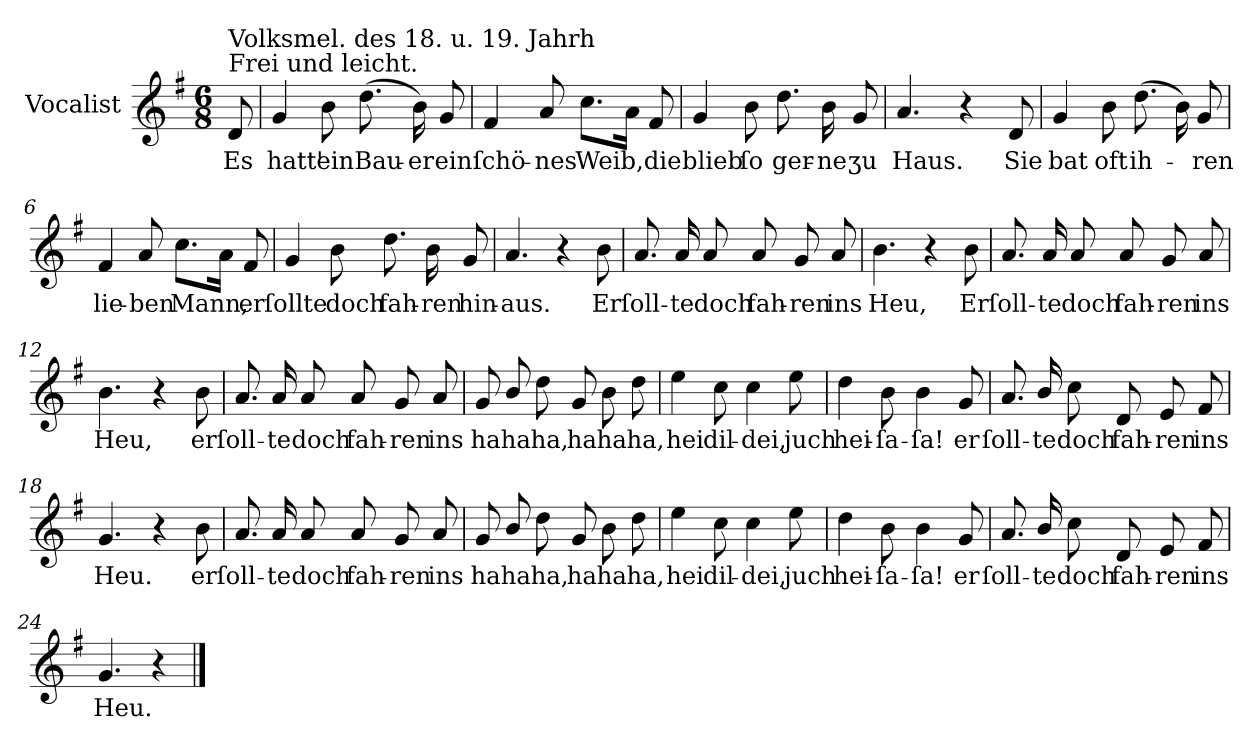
**kern	**text
*part1	*part1
*staff1	*staff1
*I"Vocalist	*
*k[f#]	*
*G:	*
*M6/8	*
=	=
!LO:TX:a:t=Frei und leicht.	!
!LO:TX:a:t=Volksmel. des 18. u. 19. Jahrh	!
8d	Es
=1	=1
4g	hatt'
8b	ein
(8.dd	Bau-
16b)	-er
8g	ein
=2	=2
4f#	ſchö-
8a	-nes
8.ccL	Weib,
16aJk	.
8f#	die
=3	=3
4g	blieb
8b	ſo
8.dd	ger-
16b	-ne
8g	ʒu
=4	=4
4.a	Haus.
4r	.
8d	Sie
=5	=5
4g	bat
8b	oft
(8.dd	ih-
16b)	.
8g	-ren
=6	=6
4f#	lie-
8a	-ben
8.ccL	Mann,
16aJk	.
8f#	er
=7	=7
4g	ſollte
8b	doch
8.dd	fah-
16b	-ren
8g	hin-
=8	=8
4.a	-aus.
4r	.
8b	Er
=9	=9
8.a	ſoll-
16a	-te
8a	doch
8a	fah-
8g	-ren
8a	ins
=10	=10
4.b	Heu,
4r	.
8b	Er
=11	=11
8.a	ſoll-
16a	-te
8a	doch
8a	fah-
8g	-ren
8a	ins
=12	=12
4.b	Heu,
4r	.
8b	er
=13	=13
8.a	ſoll-
16a	-te
8a	doch
8a	fah-
8g	-ren
8a	ins
=14	=14
8g	ha
8b/	ha
8dd	ha,
8g	ha
8b	ha
8dd	ha,
=15	=15
4ee	hei
8cc	dil-
4cc	-dei,
8ee	juch
=16	=16
4dd	hei-
8b	-ſa-
4b	-ſa!
8g	er
=17	=17
8.a	ſoll-
16b/	-te
8cc	doch
8d	fah-
8e	-ren
8f#	ins
=18	=18
4.g	Heu.
4r	.
8b	er
=19	=19
8.a	ſoll-
16a	-te
8a	doch
8a	fah-
8g	-ren
8a	ins
=20	=20
8g	ha
8b/	ha
8dd	ha,
8g	ha
8b	ha
8dd	ha,
=21	=21
4ee	hei
8cc	dil-
4cc	-dei,
8ee	juch
=22	=22
4dd	hei-
8b	-ſa-
4b	-ſa!
8g	er
=23	=23
8.a	ſoll-
16b/	-te
8cc	doch
8d	fah-
8e	-ren
8f#	ins
=24	=24
4.g	Heu.
4r	.
==	==
*-	*-
